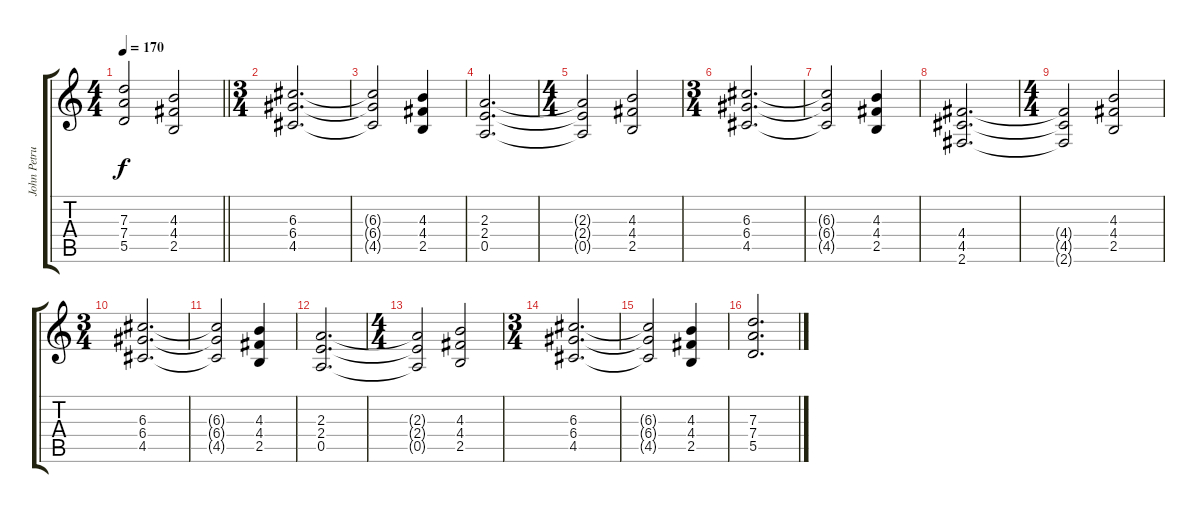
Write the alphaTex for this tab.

\track ("John Petrucci Rythm/Fill Guitar" "John Petru") {instrument distortionguitar}
\staff {score tabs}
\tuning (E4 B3 G3 D3 A2 E2) {hide}
\ts (4 4)
\tempo 170
\clef g2
\barLineRight lightlight
\ks c
(7.3{t} 7.4{t} 5.5{t}).2{dy f} (4.3 4.4 2.5).2 |
\ts (3 4)
\section ("" "")
(6.3 6.4 4.5).2{d} |
(6.3{t} 6.4{t} 4.5{t}).2 (4.3 4.4 2.5).4 |
(2.3 2.4 0.5).2{d} |
\ts (4 4)
(2.3{t} 2.4{t} 0.5{t}).2 (4.3 4.4 2.5).2 |
\ts (3 4)
(6.3 6.4 4.5).2{d} |
(6.3{t} 6.4{t} 4.5{t}).2 (4.3 4.4 2.5).4 |
(4.4 4.5 2.6).2{d} |
\ts (4 4)
(4.4{t} 4.5{t} 2.6{t}).2 (4.3 4.4 2.5).2 |
\ts (3 4)
(6.3 6.4 4.5).2{d} |
(6.3{t} 6.4{t} 4.5{t}).2 (4.3 4.4 2.5).4 |
(2.3 2.4 0.5).2{d} |
\ts (4 4)
(2.3{t} 2.4{t} 0.5{t}).2 (4.3 4.4 2.5).2 |
\ts (3 4)
(6.3 6.4 4.5).2{d} |
(6.3{t} 6.4{t} 4.5{t}).2 (4.3 4.4 2.5).4 |
(7.3 7.4 5.5).2{d}
